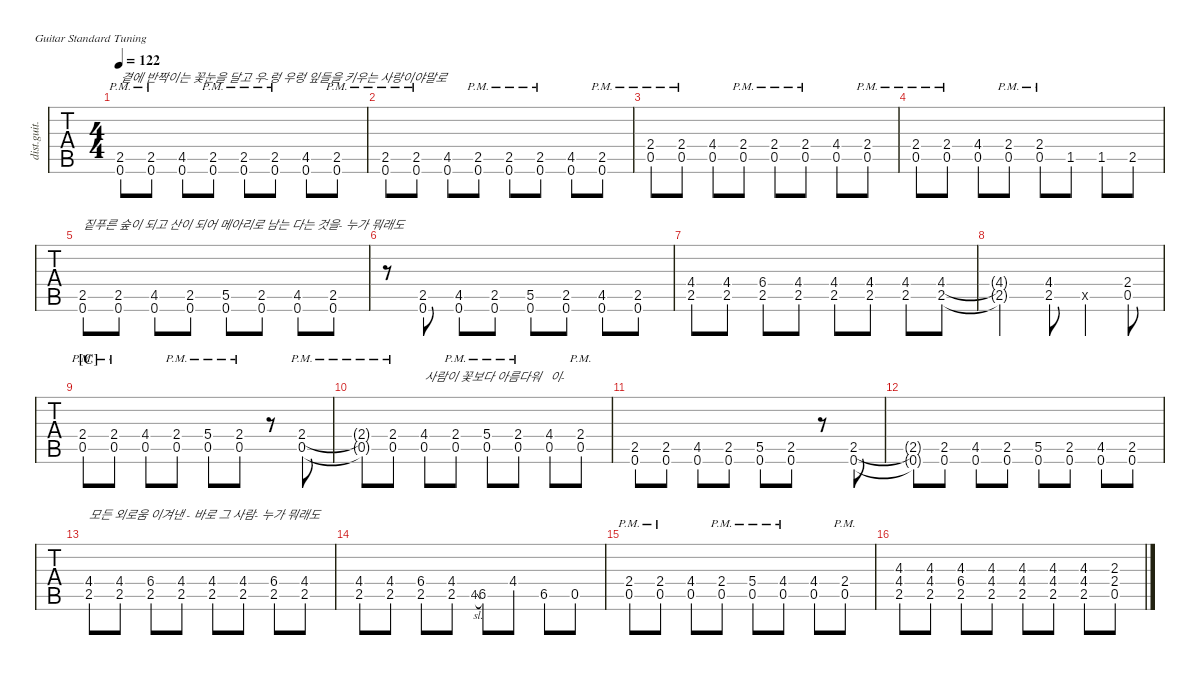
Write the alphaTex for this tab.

\defaultSystemsLayout 4
\hideDynamics
\bracketExtendMode nobrackets
\track ("2nd Guitar" "dist.guit.") {defaultSystemsLayout 4 instrument distortionguitar}
\staff {tabs}
\tuning (E4 B3 G3 D3 A2 E2)
\ts (4 4)
\tempo 122
\clef g2
\ks c
(2.5{pm} 0.6{pm}).8{txt "곁에 반짝이는 꽃눈을 달고 우-렁 우렁 잎들을 키우는 사랑이야말로" dy mf} (2.5{pm} 0.6{pm}).8 (4.5{acc #} 0.6).8 (2.5{pm} 0.6{pm}).8 (2.5{pm} 0.6{pm}).8 (2.5{pm} 0.6{pm}).8 (4.5{acc #} 0.6).8 (2.5{pm} 0.6{pm}).8 |
(2.5{pm} 0.6{pm}).8 (2.5{pm} 0.6{pm}).8 (4.5{acc #} 0.6).8 (2.5{pm} 0.6{pm}).8 (2.5{pm} 0.6{pm}).8 (2.5{pm} 0.6{pm}).8 (4.5{acc #} 0.6).8 (2.5{pm} 0.6{pm}).8 |
(2.4{pm} 0.5{pm}).8 (2.4{pm} 0.5{pm}).8 (4.4{acc #} 0.5).8 (2.4{pm} 0.5{pm}).8 (2.4{pm} 0.5{pm}).8 (2.4{pm} 0.5{pm}).8 (4.4{acc #} 0.5).8 (2.4{pm} 0.5{pm}).8 |
(2.4{pm} 0.5{pm}).8 (2.4{pm} 0.5{pm}).8 (4.4{acc #} 0.5).8 (2.4{pm} 0.5{pm}).8 (2.4{pm} 0.5{pm}).8 1.5{acc #}.8 1.5{acc #}.8 2.5.8 |
(2.5 0.6).8{txt "짙푸른 숲이 되고 산이 되어 메아리로 남는 다는 것을- 누가 뭐래도"} (2.5 0.6).8 (4.5{acc #} 0.6).8 (2.5 0.6).8 (5.5 0.6).8 (2.5 0.6).8 (4.5{acc #} 0.6).8 (2.5 0.6).8 |
r.8 (2.5 0.6).8 (4.5{acc #} 0.6).8 (2.5 0.6).8 (5.5 0.6).8 (2.5 0.6).8 (4.5{acc #} 0.6).8 (2.5 0.6).8 |
(4.4{acc #} 2.5).8 (4.4{acc #} 2.5).8 (6.4{acc #} 2.5).8{dy f} (4.4{acc #} 2.5).8{dy mf} (4.4{acc #} 2.5).8 (4.4{acc #} 2.5).8 (4.4{acc #} 2.5).8 (4.4{acc #} 2.5).8 |
(4.4{t acc #} 2.5{t}).2 (4.4{acc #} 2.5).8 0.5{x}.4 (0.5 2.4).8 |
\section ("C" "")
(2.4{pm} 0.5{pm}).8 (2.4{pm} 0.5{pm}).8 (4.4{acc #} 0.5).8 (2.4{pm} 0.5{pm}).8 (5.4{pm} 0.5{pm}).8{dy f} (0.5{pm} 2.4{pm}).8{dy mf} r.8 (2.4{pm} 0.5{pm}).8 |
(2.4{pm t} 0.5{pm t}).8{dy f} (2.4{pm} 0.5{pm}).8{dy mf} (4.4{acc #} 0.5).8{txt "사람이 꽃보다 아름다워   이-"} (2.4{pm} 0.5{pm}).8 (5.4{pm} 0.5{pm}).8{dy f} (2.4{pm} 0.5{pm}).8{dy mf} (4.4{acc #} 0.5).8 (2.4 0.5{pm}).8 |
(2.5 0.6).8 (2.5 0.6).8 (4.5{acc #} 0.6).8 (2.5 0.6).8 (5.5 0.6).8{dy f} (0.6 2.5).8{dy mf} r.8 (2.5 0.6).8 |
(2.5{t} 0.6{t}).8{dy f} (2.5 0.6).8{dy mf} (4.5{acc #} 0.6).8 (2.5 0.6).8 (5.5 0.6).8{dy f} (2.5 0.6).8{dy mf} (4.5{acc #} 0.6).8 (2.5 0.6).8 |
(4.4{acc #} 2.5).8{txt "모든 외로움 이겨낸 - 바로 그 사람- 누가 뭐래도"} (4.4{acc #} 2.5).8 (6.4{acc #} 2.5).8{dy f} (4.4{acc #} 2.5).8{dy mf} (4.4{acc #} 2.5).8 (2.5 4.4{acc #}).8 (6.4{acc #} 2.5).8 (4.4{acc #} 2.5).8 |
(4.4{acc #} 2.5).8 (4.4{acc #} 2.5).8 (6.4{acc #} 2.5).8{dy f} (4.4{acc #} 2.5).8{dy mf} 4.5{sl acc #}.8{gr} 6.5{acc #}.8{dy f} 4.4{acc #}.8{dy mf} 6.5{acc #}.8{dy f} 0.5.8 |
(2.4{pm} 0.5{pm}).8{dy mf} (2.4{pm} 0.5{pm}).8 (4.4{acc #} 0.5).8 (2.4{pm} 0.5{pm}).8 (5.4{pm} 0.5{pm}).8{dy f} (0.5{pm} 4.4{acc #}).8{dy mf} (4.4{acc #} 0.5).8 (2.4 0.5{pm}).8 |
(4.4{acc #} 2.5 4.3).8 (4.4{acc #} 2.5 4.3).8 (6.4{acc #} 2.5 4.3).8{dy f} (4.4{acc #} 2.5 4.3).8{dy mf} (4.4{acc #} 2.5 4.3).8 (4.4{acc #} 2.5 4.3).8 (4.4{acc #} 2.5 4.3).8 (2.4 0.5 2.3).8
